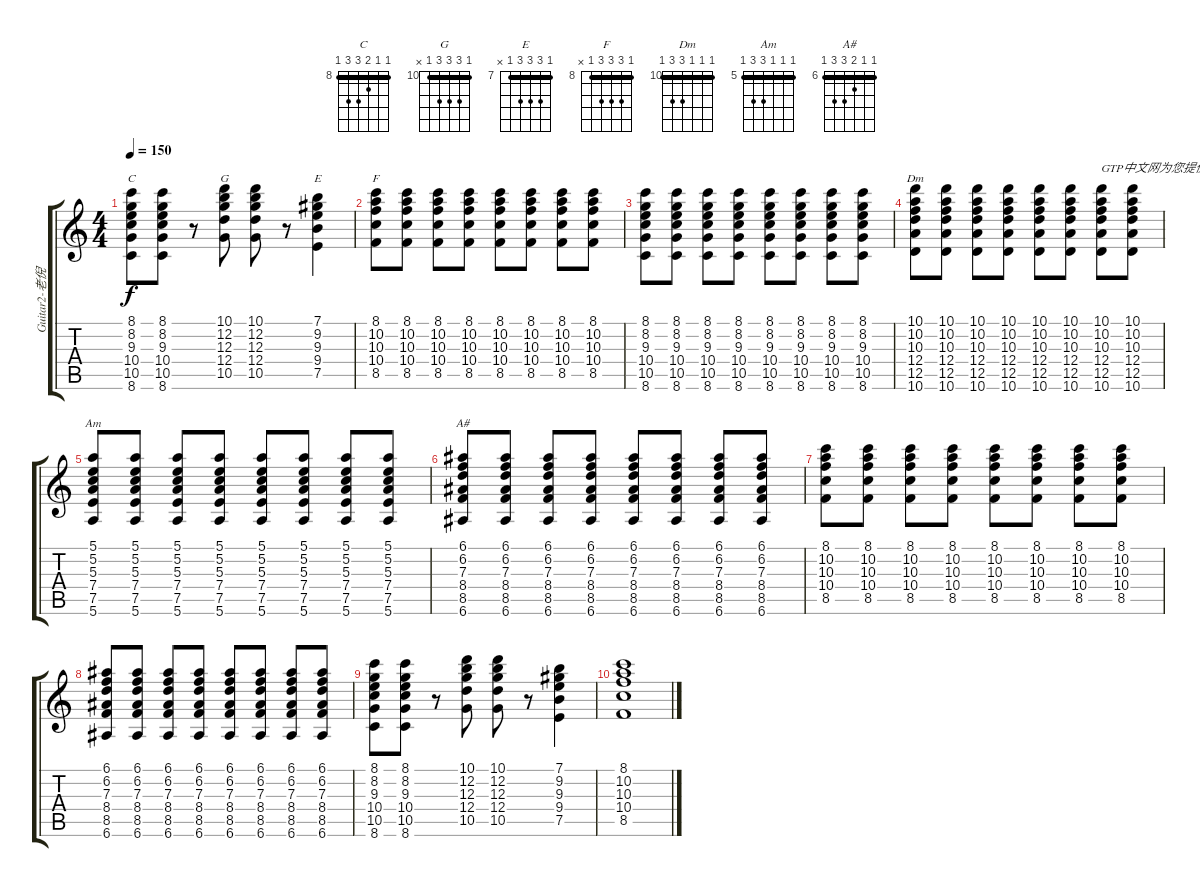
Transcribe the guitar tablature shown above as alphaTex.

\track ("Guitar2-老倪" "Guitar2-老倪") {instrument distortionguitar}
\staff {score tabs}
\tuning (E4 B3 G3 D3 A2 E2) {hide}
\chord ("C" 8 8 9 10 10 8) {firstfret 8 barre 8}
\chord ("G" 10 12 12 12 10 x) {firstfret 10 barre 10}
\chord ("E" 7 9 9 9 7 x) {firstfret 7 barre 7}
\chord ("F" 8 10 10 10 8 x) {firstfret 8 barre 8}
\chord ("Dm" 10 10 10 12 12 10) {firstfret 10 barre 10}
\chord ("Am" 5 5 5 7 7 5) {firstfret 5 barre 5}
\chord ("A#" 6 6 7 8 8 6) {firstfret 6 barre 6}
\ts (4 4)
\tempo 150
\clef g2
\ks c
(8.1 8.2 9.3 10.4 10.5 8.6).8{ch "C" dy f} (8.1 8.2 9.3 10.4 10.5 8.6).8 r.8 (10.1 12.2 12.3 12.4 10.5).8{ch "G"} (10.1 12.2 12.3 12.4 10.5).8 r.8 (7.1 9.2 9.3 9.4 7.5).4{ch "E"} |
(8.1 10.2 10.3 10.4 8.5).8{ch "F"} (8.1 10.2 10.3 10.4 8.5).8 (8.1 10.2 10.3 10.4 8.5).8 (8.1 10.2 10.3 10.4 8.5).8 (8.1 10.2 10.3 10.4 8.5).8 (8.1 10.2 10.3 10.4 8.5).8 (8.1 10.2 10.3 10.4 8.5).8 (8.1 10.2 10.3 10.4 8.5).8 |
(8.1 8.2 9.3 10.4 10.5 8.6).8 (8.1 8.2 9.3 10.4 10.5 8.6).8 (8.1 8.2 9.3 10.4 10.5 8.6).8 (8.1 8.2 9.3 10.4 10.5 8.6).8 (8.1 8.2 9.3 10.4 10.5 8.6).8 (8.1 8.2 9.3 10.4 10.5 8.6).8 (8.1 8.2 9.3 10.4 10.5 8.6).8 (8.1 8.2 9.3 10.4 10.5 8.6).8 |
(10.1 10.2 10.3 12.4 12.5 10.6).8{ch "Dm"} (10.1 10.2 10.3 12.4 12.5 10.6).8 (10.1 10.2 10.3 12.4 12.5 10.6).8 (10.1 10.2 10.3 12.4 12.5 10.6).8 (10.1 10.2 10.3 12.4 12.5 10.6).8 (10.1 10.2 10.3 12.4 12.5 10.6).8 (10.1 10.2 10.3 12.4 12.5 10.6).8{txt "GTP中文网为您提供优秀的谱子"} (10.1 10.2 10.3 12.4 12.5 10.6).8 |
(5.1 5.2 5.3 7.4 7.5 5.6).8{ch "Am"} (5.1 5.2 5.3 7.4 7.5 5.6).8 (5.1 5.2 5.3 7.4 7.5 5.6).8 (5.1 5.2 5.3 7.4 7.5 5.6).8 (5.1 5.2 5.3 7.4 7.5 5.6).8 (5.1 5.2 5.3 7.4 7.5 5.6).8 (5.1 5.2 5.3 7.4 7.5 5.6).8 (5.1 5.2 5.3 7.4 7.5 5.6).8 |
(6.1 6.2 7.3 8.4 8.5 6.6).8{ch "A#"} (6.1 6.2 7.3 8.4 8.5 6.6).8 (6.1 6.2 7.3 8.4 8.5 6.6).8 (6.1 6.2 7.3 8.4 8.5 6.6).8 (6.1 6.2 7.3 8.4 8.5 6.6).8 (6.1 6.2 7.3 8.4 8.5 6.6).8 (6.1 6.2 7.3 8.4 8.5 6.6).8 (6.1 6.2 7.3 8.4 8.5 6.6).8 |
(8.1 10.2 10.3 10.4 8.5).8 (8.1 10.2 10.3 10.4 8.5).8 (8.1 10.2 10.3 10.4 8.5).8 (8.1 10.2 10.3 10.4 8.5).8 (8.1 10.2 10.3 10.4 8.5).8 (8.1 10.2 10.3 10.4 8.5).8 (8.1 10.2 10.3 10.4 8.5).8 (8.1 10.2 10.3 10.4 8.5).8 |
(6.1 6.2 7.3 8.4 8.5 6.6).8 (6.1 6.2 7.3 8.4 8.5 6.6).8 (6.1 6.2 7.3 8.4 8.5 6.6).8 (6.1 6.2 7.3 8.4 8.5 6.6).8 (6.1 6.2 7.3 8.4 8.5 6.6).8 (6.1 6.2 7.3 8.4 8.5 6.6).8 (6.1 6.2 7.3 8.4 8.5 6.6).8 (6.1 6.2 7.3 8.4 8.5 6.6).8 |
(8.1 8.2 9.3 10.4 10.5 8.6).8 (8.1 8.2 9.3 10.4 10.5 8.6).8 r.8 (10.1 12.2 12.3 12.4 10.5).8 (10.1 12.2 12.3 12.4 10.5).8 r.8 (7.1 9.2 9.3 9.4 7.5).4 |
(8.1 10.2 10.3 10.4 8.5).1
